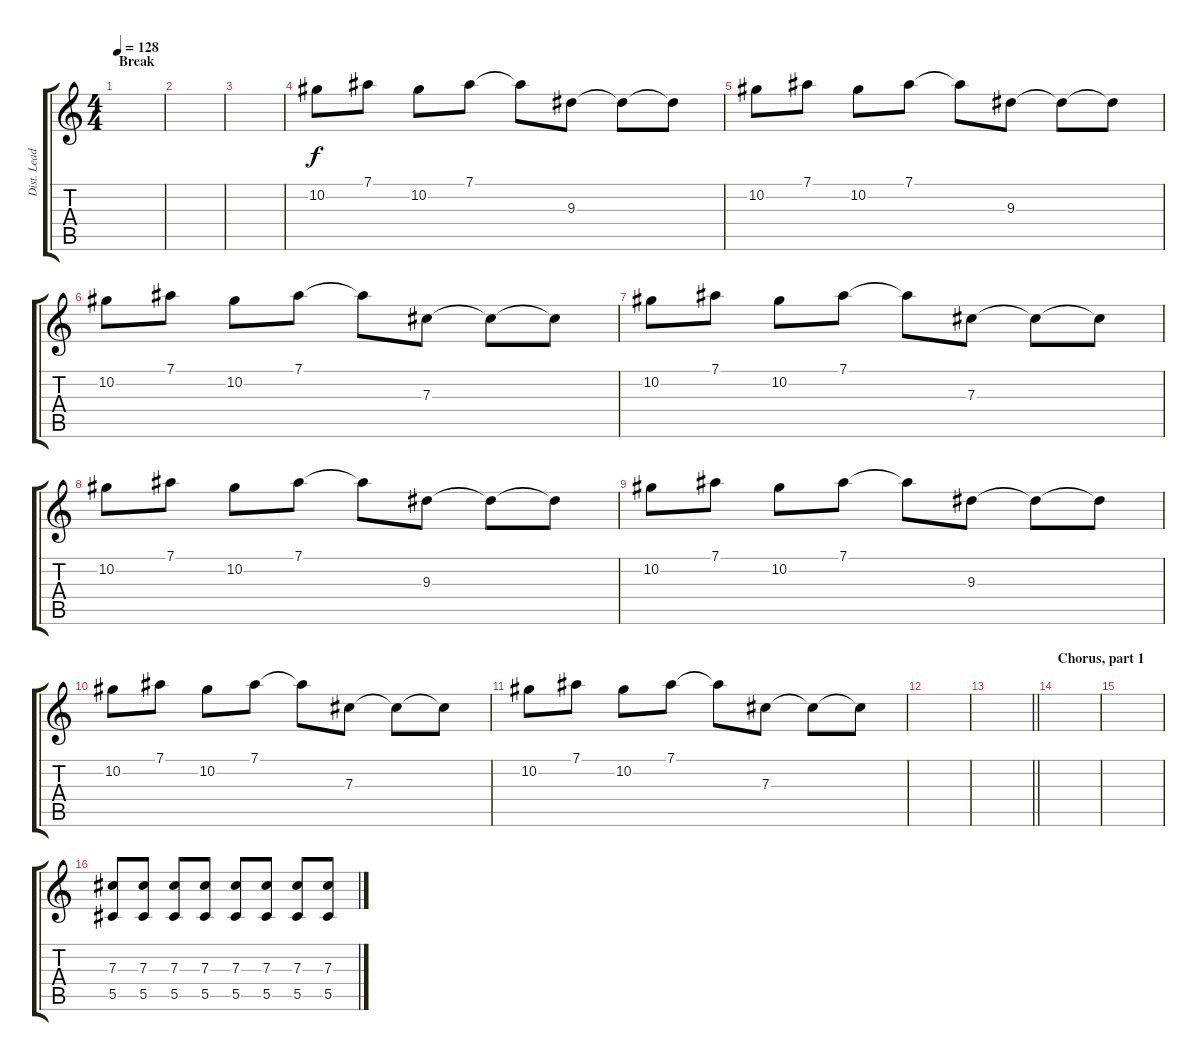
\track ("Dist. Lead Guitar" "Dist. Lead") {instrument distortionguitar}
\staff {score tabs}
\tuning (Eb4 Bb3 Gb3 Db3 Ab2 Db2) {hide}
\ts (4 4)
\section ("" "Break")
\tempo 128
\clef g2
\ks c
|
|
|
10.2.8 7.1.8 10.2.8 7.1.8 7.1{t}.8 9.3.8 9.3{t}.8 9.3{t}.8 |
10.2.8 7.1.8 10.2.8 7.1.8 7.1{t}.8 9.3.8 9.3{t}.8 9.3{t}.8 |
10.2.8 7.1.8 10.2.8 7.1.8 7.1{t}.8 7.3.8 7.3{t}.8 7.3{t}.8 |
10.2.8 7.1.8 10.2.8 7.1.8 7.1{t}.8 7.3.8 7.3{t}.8 7.3{t}.8 |
10.2.8 7.1.8 10.2.8 7.1.8 7.1{t}.8 9.3.8 9.3{t}.8 9.3{t}.8 |
10.2.8 7.1.8 10.2.8 7.1.8 7.1{t}.8 9.3.8 9.3{t}.8 9.3{t}.8 |
10.2.8 7.1.8 10.2.8 7.1.8 7.1{t}.8 7.3.8 7.3{t}.8 7.3{t}.8 |
10.2.8 7.1.8 10.2.8 7.1.8 7.1{t}.8 7.3.8 7.3{t}.8 7.3{t}.8 |
|
\barLineRight lightlight
|
\section ("" "Chorus, part 1")
|
|
(7.3 5.5).8 (7.3 5.5).8 (7.3 5.5).8 (7.3 5.5).8 (7.3 5.5).8 (7.3 5.5).8 (7.3 5.5).8 (7.3 5.5).8
